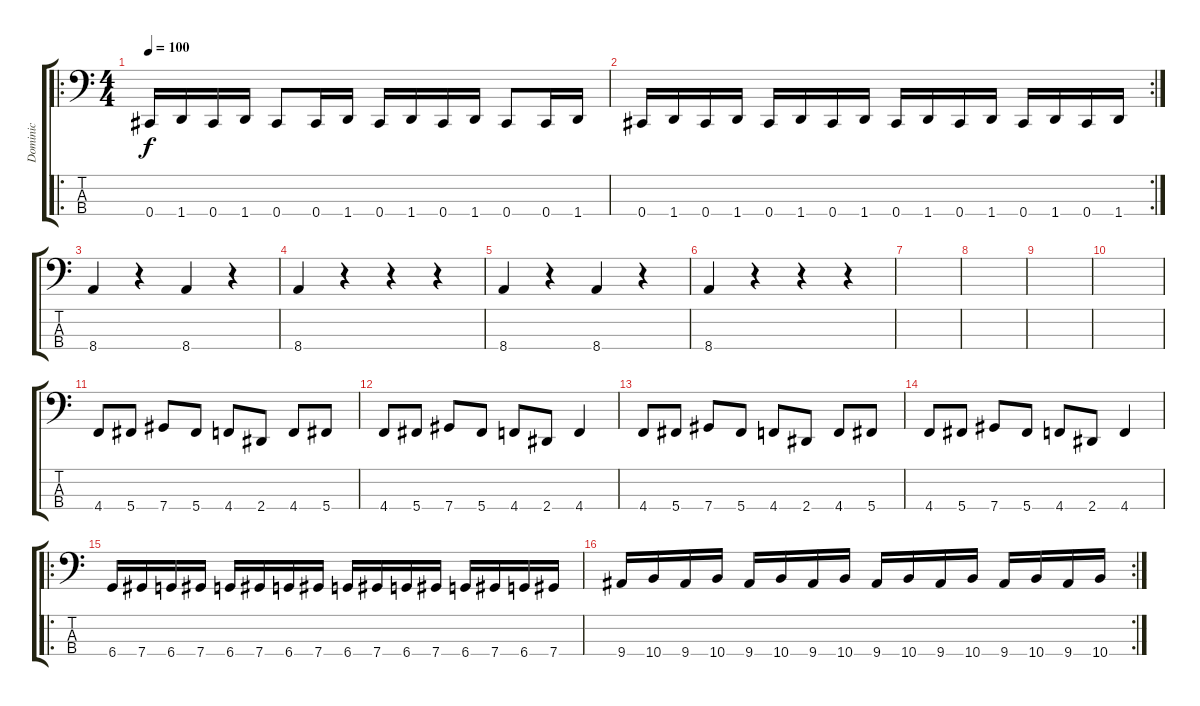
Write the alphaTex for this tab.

\track ("Dominic" "Dominic") {instrument electricbassfinger}
\staff {score tabs}
\tuning (Gb2 Db2 Ab1 Db1) {hide}
\ro
\ts (4 4)
\tempo 100
\clef f4
\ks c
0.4.16{dy f} 1.4.16 0.4.16 1.4.16 0.4.8 0.4.16 1.4.16 0.4.16 1.4.16 0.4.16 1.4.16 0.4.8 0.4.16 1.4.16 |
\rc 2
0.4.16 1.4.16 0.4.16 1.4.16 0.4.16 1.4.16 0.4.16 1.4.16 0.4.16 1.4.16 0.4.16 1.4.16 0.4.16 1.4.16 0.4.16 1.4.16 |
8.4.4 r.4 8.4.4 r.4 |
8.4.4 r.4 r.4 r.4 |
8.4.4 r.4 8.4.4 r.4 |
8.4.4 r.4 r.4 r.4 |
|
|
|
|
4.4.8 5.4.8 7.4.8 5.4.8 4.4.8 2.4.8 4.4.8 5.4.8 |
4.4.8 5.4.8 7.4.8 5.4.8 4.4.8 2.4.8 4.4.4 |
4.4.8 5.4.8 7.4.8 5.4.8 4.4.8 2.4.8 4.4.8 5.4.8 |
4.4.8 5.4.8 7.4.8 5.4.8 4.4.8 2.4.8 4.4.4 |
\ro
6.4.16 7.4.16 6.4.16 7.4.16 6.4.16 7.4.16 6.4.16 7.4.16 6.4.16 7.4.16 6.4.16 7.4.16 6.4.16 7.4.16 6.4.16 7.4.16 |
\rc 2
9.4.16 10.4.16 9.4.16 10.4.16 9.4.16 10.4.16 9.4.16 10.4.16 9.4.16 10.4.16 9.4.16 10.4.16 9.4.16 10.4.16 9.4.16 10.4.16
